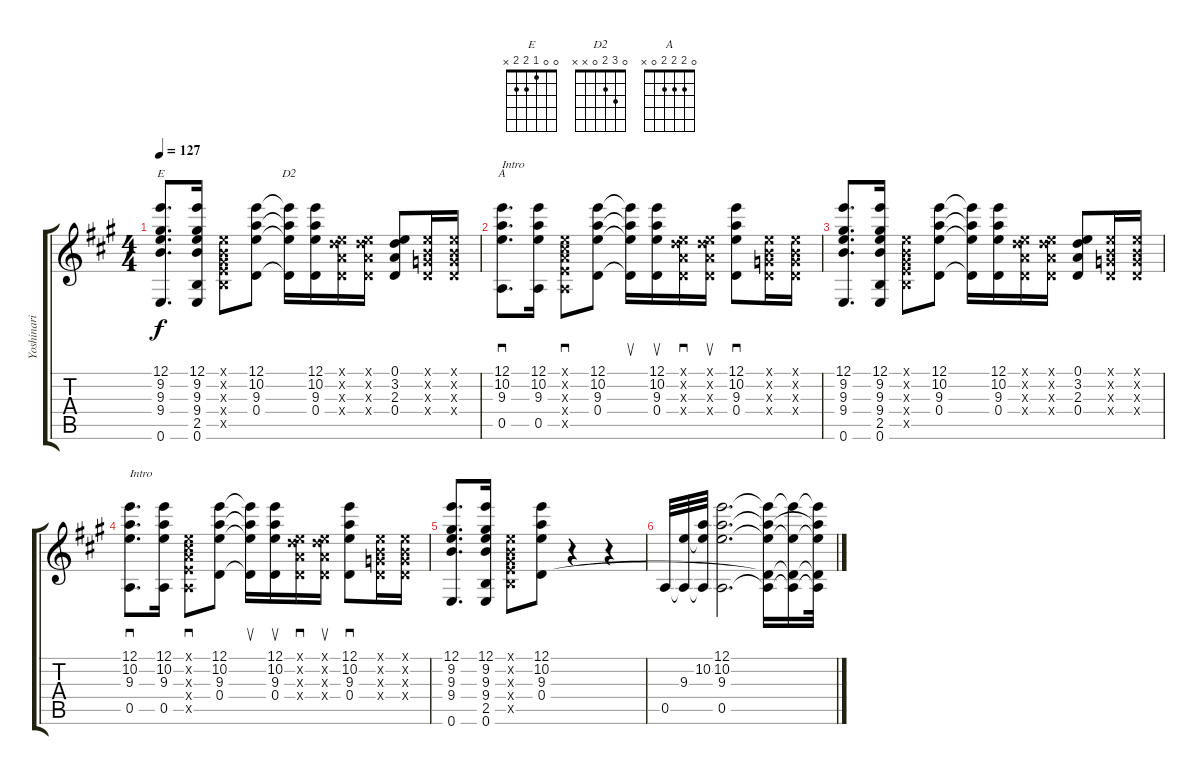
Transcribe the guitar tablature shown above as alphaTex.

\track ("Yoshinari (Pepe) Tokuoka" "Yoshinari ") {instrument acousticguitarsteel}
\staff {score tabs}
\tuning (E4 B3 G3 D3 A2 E2) {hide}
\chord ("E" 0 0 1 2 2 x)
\chord ("D2" 0 3 2 0 x x)
\chord ("A" 0 2 2 2 0 x)
\ts (4 4)
\tempo 127
\clef g2
\ks a
(12.1 9.2 9.3 9.4 0.6).8{d ch "E" dy f} (12.1 9.2 9.3 9.4 2.5 0.6).16 (0.1{x} 0.2{x} 1.3{x} 2.4{x} 2.5{x}).8 (12.1 10.2 9.3 0.4).8 (12.1{t} 10.2{t} 9.3{t} 0.4{t}).16{ch "D2"} (12.1 10.2 9.3 0.4).16 (0.1{x} 3.2{x} 2.3{x} 0.4{x}).16 (0.1{x} 3.2{x} 2.3{x} 0.4{x}).16 (0.1 3.2 2.3 0.4).8 (0.1{x} 0.2{x} 0.3{x} 0.4{x}).16 (0.1{x} 0.2{x} 0.3{x} 0.4{x}).16 |
(12.1 10.2 9.3 0.5).8{d sd ch "A" txt "Intro" volume 14} (12.1 10.2 9.3 0.5).16 (0.1{x} 2.2{x} 2.3{x} 2.4{x} 0.5{x}).8{sd} (12.1 10.2 9.3 0.4).8 (12.1{t} 10.2{t} 9.3{t} 0.4{t}).16{su} (12.1 10.2 9.3 0.4).16{su} (0.1{x} 3.2{x} 2.3{x} 0.4{x}).16{sd} (0.1{x} 3.2{x} 2.3{x} 0.4{x}).16{su} (12.1 10.2 9.3 0.4).8{sd} (0.1{x} 0.2{x} 0.3{x} 0.4{x}).16 (0.1{x} 0.2{x} 0.3{x} 0.4{x}).16 |
(12.1 9.2 9.3 9.4 0.6).8{d} (12.1 9.2 9.3 9.4 2.5 0.6).16 (0.1{x} 0.2{x} 1.3{x} 2.4{x} 2.5{x}).8 (12.1 10.2 9.3 0.4).8 (12.1{t} 10.2{t} 9.3{t} 0.4{t}).16 (12.1 10.2 9.3 0.4).16 (0.1{x} 3.2{x} 2.3{x} 0.4{x}).16 (0.1{x} 3.2{x} 2.3{x} 0.4{x}).16 (0.1 3.2 2.3 0.4).8 (0.1{x} 0.2{x} 0.3{x} 0.4{x}).16 (0.1{x} 0.2{x} 0.3{x} 0.4{x}).16 |
(12.1 10.2 9.3 0.5).8{d sd txt "Intro" volume 14} (12.1 10.2 9.3 0.5).16 (0.1{x} 2.2{x} 2.3{x} 2.4{x} 0.5{x}).8{sd} (12.1 10.2 9.3 0.4).8 (12.1{t} 10.2{t} 9.3{t} 0.4{t}).16{su} (12.1 10.2 9.3 0.4).16{su} (0.1{x} 3.2{x} 2.3{x} 0.4{x}).16{sd} (0.1{x} 3.2{x} 2.3{x} 0.4{x}).16{su} (12.1 10.2 9.3 0.4).8{sd} (0.1{x} 0.2{x} 0.3{x} 0.4{x}).16 (0.1{x} 0.2{x} 0.3{x} 0.4{x}).16 |
(12.1 9.2 9.3 9.4 0.6).8{d} (12.1 9.2 9.3 9.4 2.5 0.6).16 (0.1{x} 0.2{x} 1.3{x} 2.4{x} 2.5{x}).8 (12.1 10.2 9.3 0.4).8 r.4 r.4 |
0.5.32 (9.3 0.5{t}).32 (10.2 9.3{t} 0.5{t}).32 (12.1 10.2 9.3 0.5).2{d} (12.1{t} 10.2{t} 9.3{t} 0.4{t} 0.5{t}).16 (12.1{t} 9.3{t} 0.4{t} 0.5{t}).16 (12.1{t} 10.2{t} 9.3{t} 0.4{t} 0.5{t}).32
